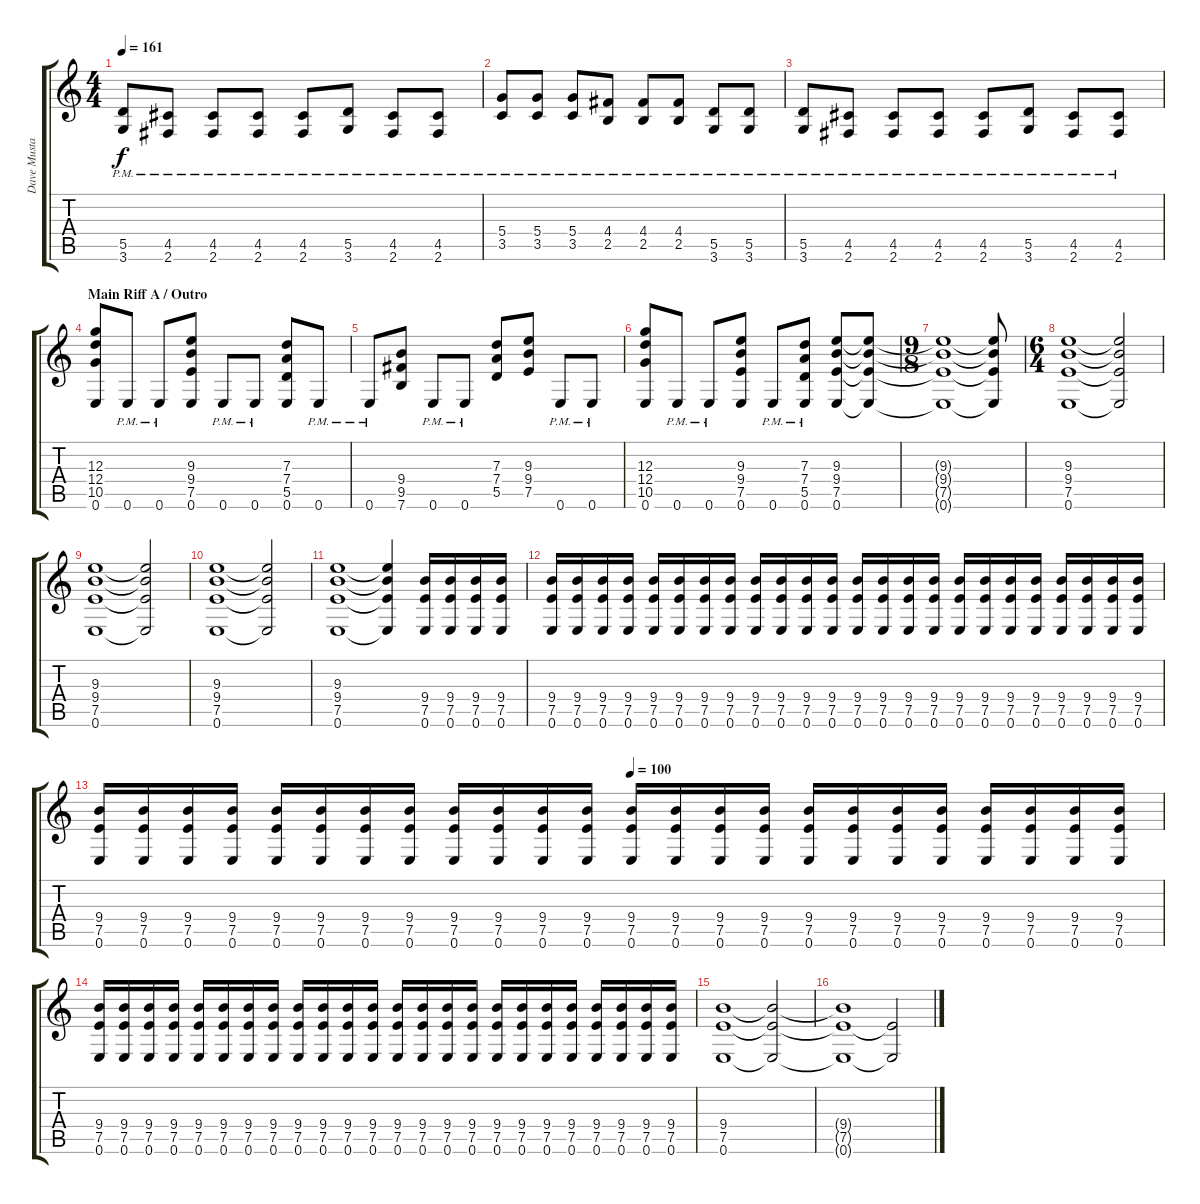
\track ("Dave Mustaine" "Dave Musta") {instrument distortionguitar}
\staff {score tabs}
\tuning (E4 B3 G3 D3 A2 E2) {hide}
\ts (4 4)
\tempo 161
\clef g2
\ks c
(5.5{pm} 3.6{pm}).8{dy f} (4.5{pm} 2.6{pm}).8 (4.5{pm} 2.6{pm}).8 (4.5{pm} 2.6{pm}).8 (4.5{pm} 2.6{pm}).8 (5.5{pm} 3.6{pm}).8 (4.5{pm} 2.6{pm}).8 (4.5{pm} 2.6{pm}).8 |
(5.4{pm} 3.5{pm}).8 (5.4{pm} 3.5{pm}).8 (5.4{pm} 3.5{pm}).8 (4.4{pm} 2.5{pm}).8 (4.4{pm} 2.5{pm}).8 (4.4{pm} 2.5{pm}).8 (5.5{pm} 3.6{pm}).8 (5.5{pm} 3.6{pm}).8 |
(5.5{pm} 3.6{pm}).8 (4.5{pm} 2.6{pm}).8 (4.5{pm} 2.6{pm}).8 (4.5{pm} 2.6{pm}).8 (4.5{pm} 2.6{pm}).8 (5.5{pm} 3.6{pm}).8 (4.5{pm} 2.6{pm}).8 (4.5{pm} 2.6{pm}).8 |
\section ("" "Main Riff A / Outro")
(12.3 12.4 10.5 0.6).8 0.6{pm}.8 0.6{pm}.8 (9.3 9.4 7.5 0.6).8 0.6{pm}.8 0.6{pm}.8 (7.3 7.4 5.5 0.6).8 0.6{pm}.8 |
0.6{pm}.8 (9.4 9.5 7.6).8 0.6{pm}.8 0.6{pm}.8 (7.3 7.4 5.5).8 (9.3 9.4 7.5).8 0.6{pm}.8 0.6{pm}.8 |
(12.3 12.4 10.5 0.6).8 0.6{pm}.8 0.6{pm}.8 (9.3 9.4 7.5 0.6).8 0.6{pm}.8 (7.3 7.4 5.5 0.6{pm}).8 (9.3 9.4 7.5 0.6).8 (9.3{t} 9.4{t} 7.5{t} 0.6{t}).8 |
\ts (9 8)
(9.3{t} 9.4{t} 7.5{t} 0.6{t}).1 (9.3{t} 9.4{t} 7.5{t} 0.6{t}).8 |
\ts (6 4)
(9.3 9.4 7.5 0.6).1 (9.3{t} 9.4{t} 7.5{t} 0.6{t}).2 |
(9.3 9.4 7.5 0.6).1 (9.3{t} 9.4{t} 7.5{t} 0.6{t}).2 |
(9.3 9.4 7.5 0.6).1 (9.3{t} 9.4{t} 7.5{t} 0.6{t}).2 |
(9.3 9.4 7.5 0.6).1{volume 9} (9.3{t} 9.4{t} 7.5{t} 0.6{t}).4 (9.4 7.5 0.6).16 (9.4 7.5 0.6).16 (9.4 7.5 0.6).16 (9.4 7.5 0.6).16 |
(9.4 7.5 0.6).16 (9.4 7.5 0.6).16 (9.4 7.5 0.6).16 (9.4 7.5 0.6).16 (9.4 7.5 0.6).16 (9.4 7.5 0.6).16 (9.4 7.5 0.6).16 (9.4 7.5 0.6).16 (9.4 7.5 0.6).16 (9.4 7.5 0.6).16 (9.4 7.5 0.6).16 (9.4 7.5 0.6).16 (9.4 7.5 0.6).16 (9.4 7.5 0.6).16 (9.4 7.5 0.6).16 (9.4 7.5 0.6).16 (9.4 7.5 0.6).16 (9.4 7.5 0.6).16 (9.4 7.5 0.6).16 (9.4 7.5 0.6).16 (9.4 7.5 0.6).16 (9.4 7.5 0.6).16 (9.4 7.5 0.6).16 (9.4 7.5 0.6).16 |
\tempo (100 0.5)
(9.4 7.5 0.6).16 (9.4 7.5 0.6).16 (9.4 7.5 0.6).16 (9.4 7.5 0.6).16 (9.4 7.5 0.6).16 (9.4 7.5 0.6).16 (9.4 7.5 0.6).16 (9.4 7.5 0.6).16 (9.4 7.5 0.6).16 (9.4 7.5 0.6).16 (9.4 7.5 0.6).16 (9.4 7.5 0.6).16 (9.4 7.5 0.6).16 (9.4 7.5 0.6).16 (9.4 7.5 0.6).16 (9.4 7.5 0.6).16 (9.4 7.5 0.6).16 (9.4 7.5 0.6).16 (9.4 7.5 0.6).16 (9.4 7.5 0.6).16 (9.4 7.5 0.6).16 (9.4 7.5 0.6).16 (9.4 7.5 0.6).16 (9.4 7.5 0.6).16 |
(9.4 7.5 0.6).16 (9.4 7.5 0.6).16 (9.4 7.5 0.6).16 (9.4 7.5 0.6).16 (9.4 7.5 0.6).16 (9.4 7.5 0.6).16 (9.4 7.5 0.6).16 (9.4 7.5 0.6).16 (9.4 7.5 0.6).16 (9.4 7.5 0.6).16 (9.4 7.5 0.6).16 (9.4 7.5 0.6).16 (9.4 7.5 0.6).16 (9.4 7.5 0.6).16 (9.4 7.5 0.6).16 (9.4 7.5 0.6).16 (9.4 7.5 0.6).16 (9.4 7.5 0.6).16 (9.4 7.5 0.6).16 (9.4 7.5 0.6).16 (9.4 7.5 0.6).16 (9.4 7.5 0.6).16 (9.4 7.5 0.6).16 (9.4 7.5 0.6).16 |
(9.4 7.5 0.6).1 (9.4{t} 7.5{t} 0.6{t}).2 |
(9.4{t} 7.5{t} 0.6{t}).1{volume 12} (7.5{t} 0.6{t}).2
